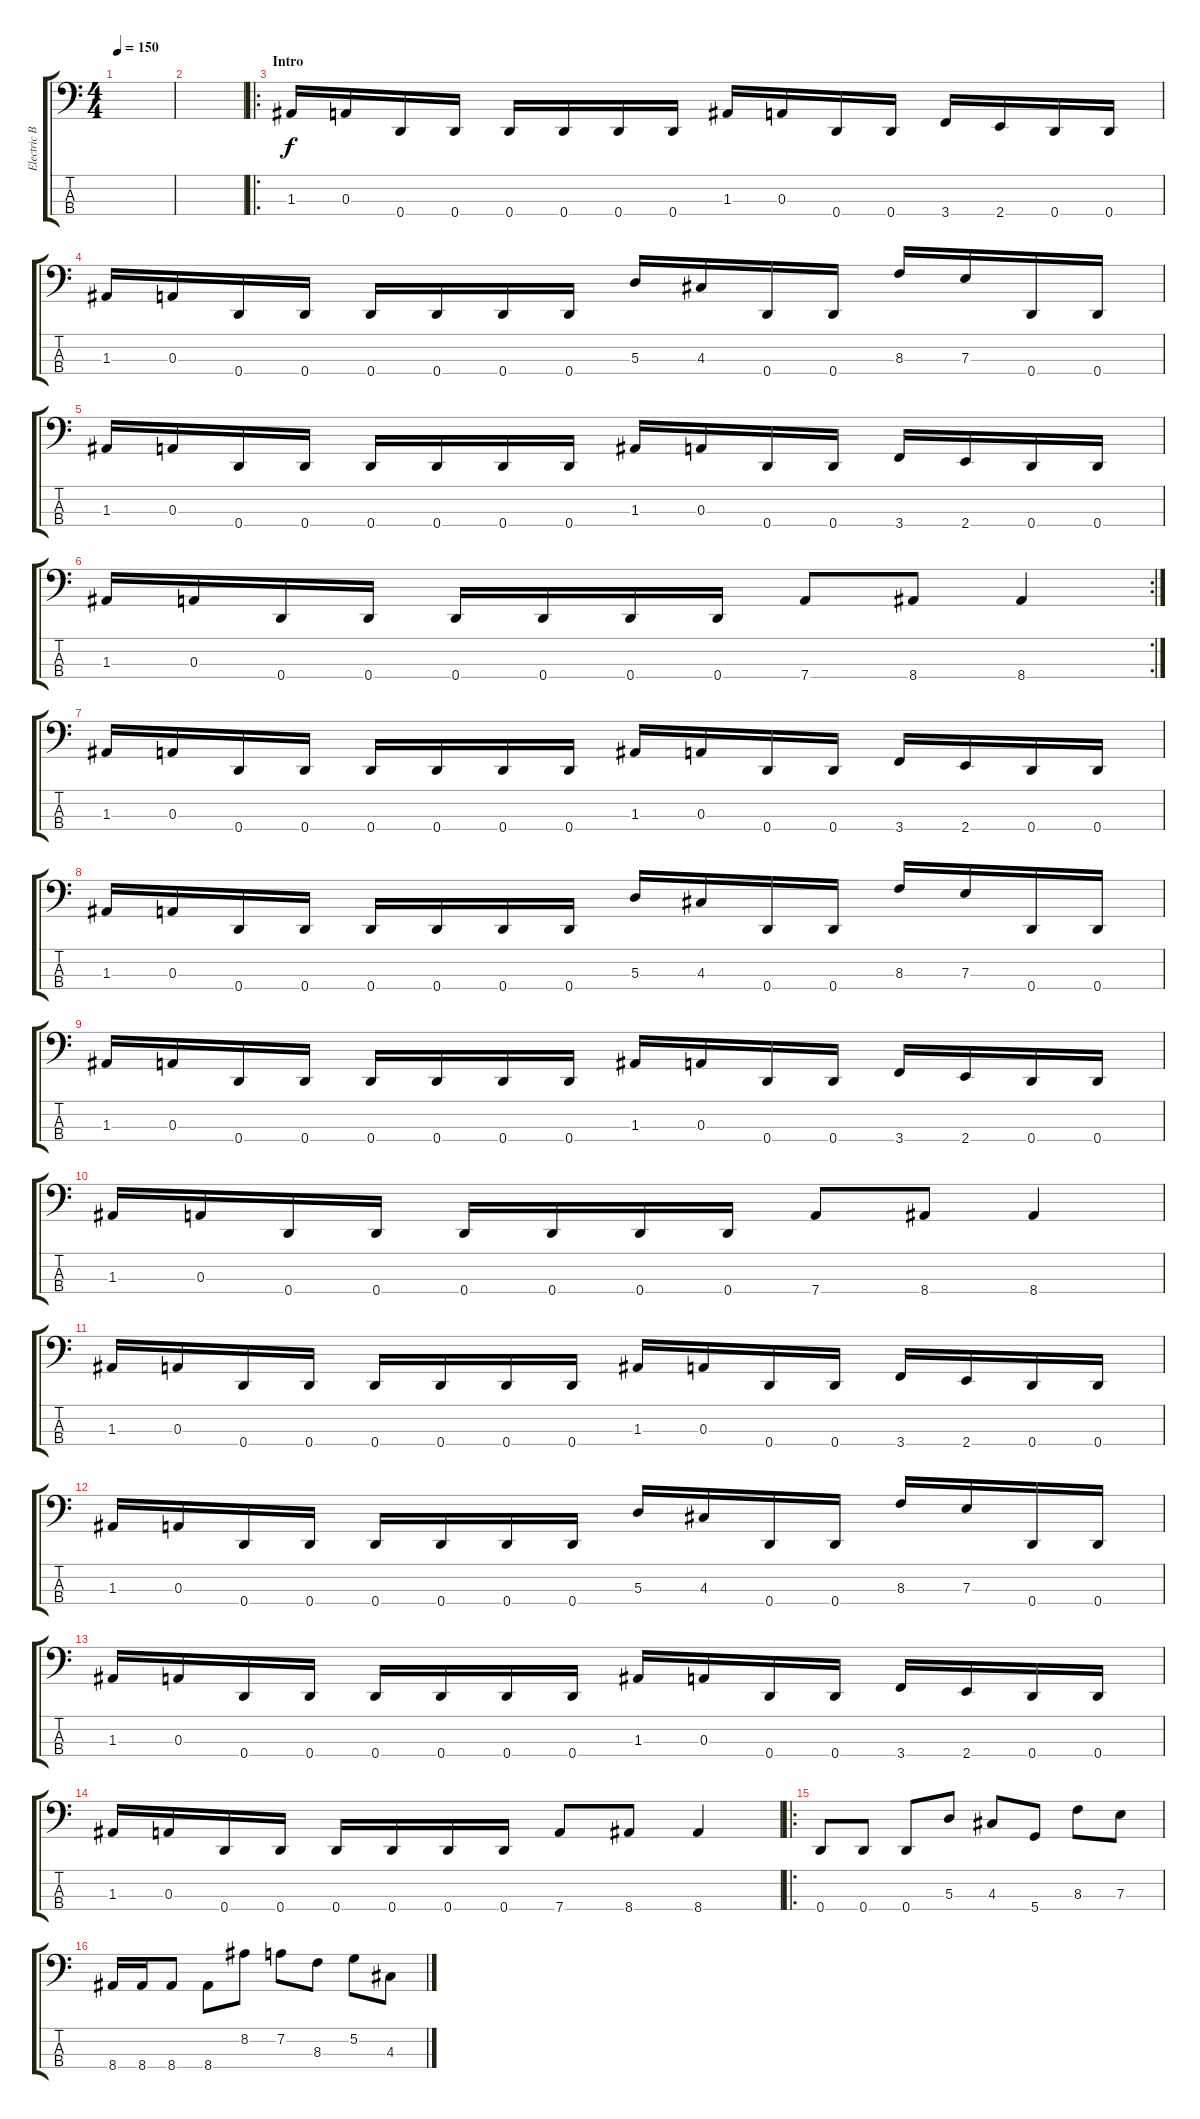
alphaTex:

\track ("Electric Bass" "Electric B") {instrument electricbassfinger}
\staff {score tabs}
\tuning (G2 D2 A1 D1) {hide}
\ts (4 4)
\tempo 150
\clef f4
\ks c
|
|
\ro
\section ("" "Intro")
1.3.16 0.3.16 0.4.16 0.4.16 0.4.16 0.4.16 0.4.16 0.4.16 1.3.16 0.3.16 0.4.16 0.4.16 3.4.16 2.4.16 0.4.16 0.4.16 |
1.3.16 0.3.16 0.4.16 0.4.16 0.4.16 0.4.16 0.4.16 0.4.16 5.3.16 4.3.16 0.4.16 0.4.16 8.3.16 7.3.16 0.4.16 0.4.16 |
1.3.16 0.3.16 0.4.16 0.4.16 0.4.16 0.4.16 0.4.16 0.4.16 1.3.16 0.3.16 0.4.16 0.4.16 3.4.16 2.4.16 0.4.16 0.4.16 |
\rc 2
1.3.16 0.3.16 0.4.16 0.4.16 0.4.16 0.4.16 0.4.16 0.4.16 7.4.8 8.4.8 8.4.4 |
1.3.16 0.3.16 0.4.16 0.4.16 0.4.16 0.4.16 0.4.16 0.4.16 1.3.16 0.3.16 0.4.16 0.4.16 3.4.16 2.4.16 0.4.16 0.4.16 |
1.3.16 0.3.16 0.4.16 0.4.16 0.4.16 0.4.16 0.4.16 0.4.16 5.3.16 4.3.16 0.4.16 0.4.16 8.3.16 7.3.16 0.4.16 0.4.16 |
1.3.16 0.3.16 0.4.16 0.4.16 0.4.16 0.4.16 0.4.16 0.4.16 1.3.16 0.3.16 0.4.16 0.4.16 3.4.16 2.4.16 0.4.16 0.4.16 |
1.3.16 0.3.16 0.4.16 0.4.16 0.4.16 0.4.16 0.4.16 0.4.16 7.4.8 8.4.8 8.4.4 |
1.3.16 0.3.16 0.4.16 0.4.16 0.4.16 0.4.16 0.4.16 0.4.16 1.3.16 0.3.16 0.4.16 0.4.16 3.4.16 2.4.16 0.4.16 0.4.16 |
1.3.16 0.3.16 0.4.16 0.4.16 0.4.16 0.4.16 0.4.16 0.4.16 5.3.16 4.3.16 0.4.16 0.4.16 8.3.16 7.3.16 0.4.16 0.4.16 |
1.3.16 0.3.16 0.4.16 0.4.16 0.4.16 0.4.16 0.4.16 0.4.16 1.3.16 0.3.16 0.4.16 0.4.16 3.4.16 2.4.16 0.4.16 0.4.16 |
1.3.16 0.3.16 0.4.16 0.4.16 0.4.16 0.4.16 0.4.16 0.4.16 7.4.8 8.4.8 8.4.4 |
\ro
\section ("" "")
0.4.8 0.4.8 0.4.8 5.3.8 4.3.8 5.4.8 8.3.8 7.3.8 |
8.4.16 8.4.16 8.4.8 8.4.8 8.2.8 7.2.8 8.3.8 5.2.8 4.3.8
